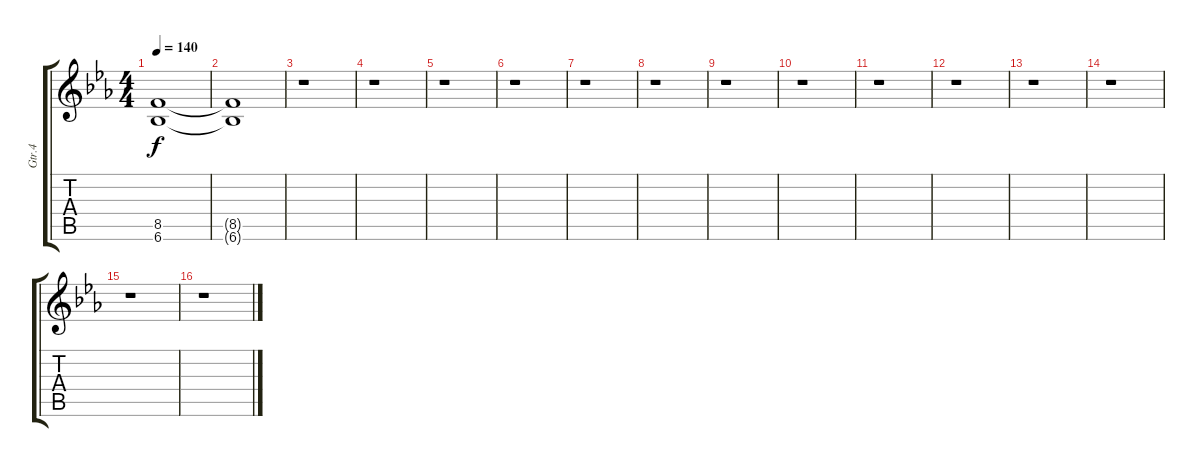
\track ("Gtr.4" "Gtr.4") {instrument overdrivenguitar}
\staff {score tabs}
\tuning (E4 B3 G3 D3 A2 E2) {hide}
\ts (4 4)
\tempo 140
\clef g2
\ks eb
(8.5{t} 6.6{t}).1{dy f} |
(8.5{t} 6.6{t}).1 |
r.1 |
r.1 |
r.1 |
r.1 |
r.1 |
r.1 |
r.1 |
r.1 |
r.1 |
r.1 |
r.1 |
r.1 |
r.1 |
r.1
